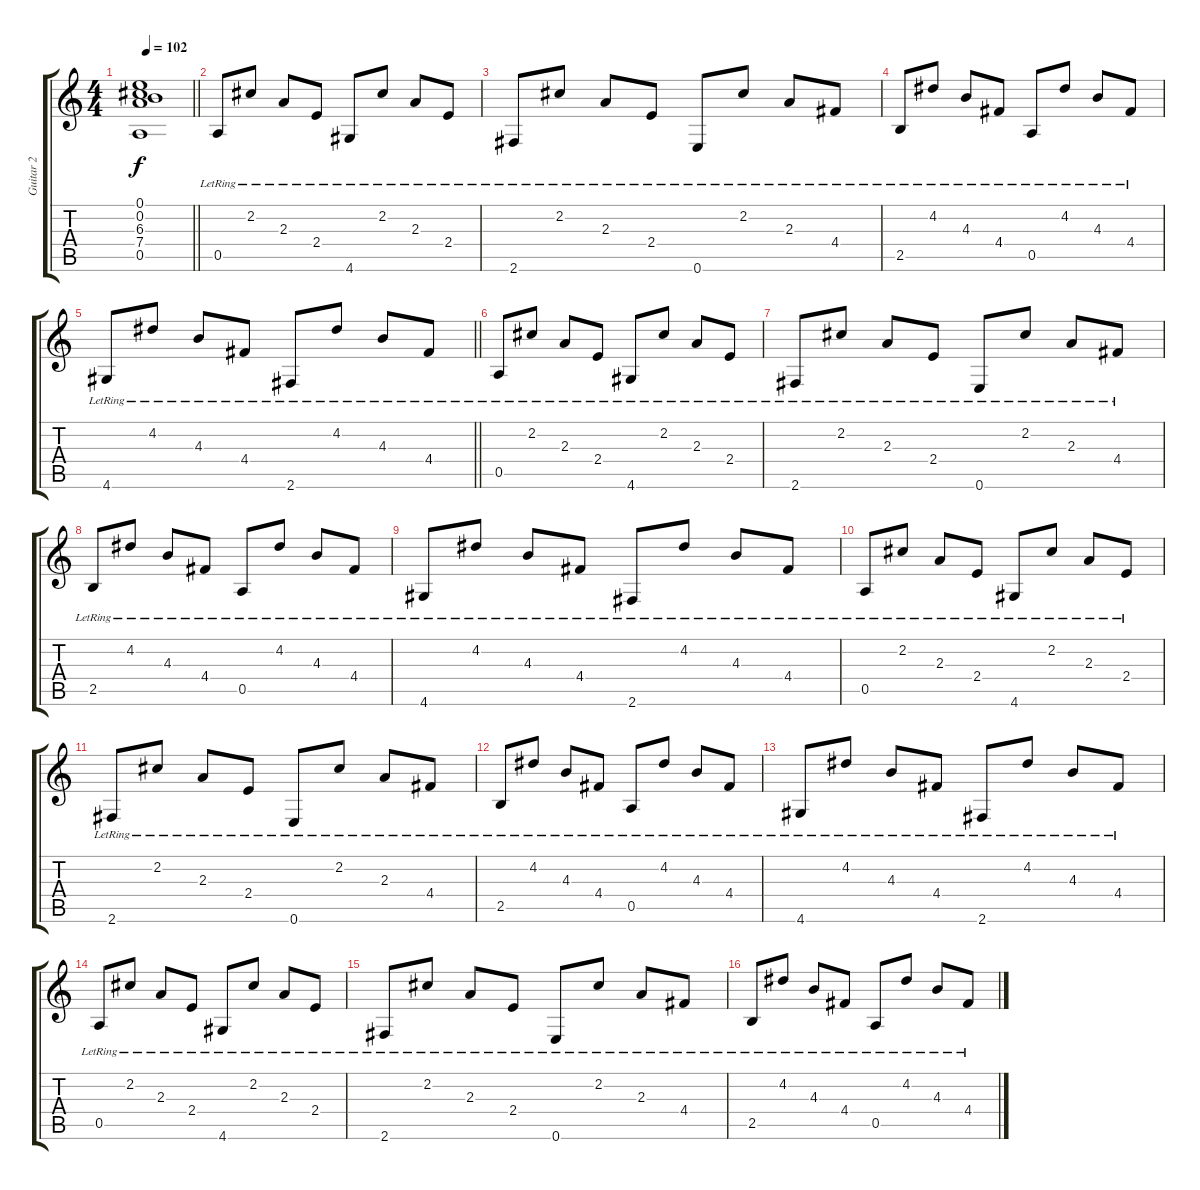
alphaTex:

\track ("Guitar 2" "Guitar 2") {instrument electricguitarclean}
\staff {score tabs}
\tuning (E4 B3 G3 D3 A2 E2) {hide}
\ts (4 4)
\tempo 102
\clef g2
\barLineRight lightlight
\ks c
(0.1{t} 0.2{t} 6.3{t} 7.4{t} 0.5{t}).1{dy f} |
0.5{lr}.8{instrument electricguitarclean} 2.2{lr}.8 2.3{lr}.8 2.4{lr}.8 4.6{lr}.8 2.2{lr}.8 2.3{lr}.8 2.4{lr}.8 |
2.6{lr}.8 2.2{lr}.8 2.3{lr}.8 2.4{lr}.8 0.6{lr}.8 2.2{lr}.8 2.3{lr}.8 4.4{lr}.8 |
2.5{lr}.8 4.2{lr}.8 4.3{lr}.8 4.4{lr}.8 0.5{lr}.8 4.2{lr}.8 4.3{lr}.8 4.4{lr}.8 |
\barLineRight lightlight
4.6{lr}.8 4.2{lr}.8 4.3{lr}.8 4.4{lr}.8 2.6{lr}.8 4.2{lr}.8 4.3{lr}.8 4.4{lr}.8 |
0.5{lr}.8 2.2{lr}.8 2.3{lr}.8 2.4{lr}.8 4.6{lr}.8 2.2{lr}.8 2.3{lr}.8 2.4{lr}.8 |
2.6{lr}.8 2.2{lr}.8 2.3{lr}.8 2.4{lr}.8 0.6{lr}.8 2.2{lr}.8 2.3{lr}.8 4.4{lr}.8 |
2.5{lr}.8 4.2{lr}.8 4.3{lr}.8 4.4{lr}.8 0.5{lr}.8 4.2{lr}.8 4.3{lr}.8 4.4{lr}.8 |
4.6{lr}.8 4.2{lr}.8 4.3{lr}.8 4.4{lr}.8 2.6{lr}.8 4.2{lr}.8 4.3{lr}.8 4.4{lr}.8 |
0.5{lr}.8 2.2{lr}.8 2.3{lr}.8 2.4{lr}.8 4.6{lr}.8 2.2{lr}.8 2.3{lr}.8 2.4{lr}.8 |
2.6{lr}.8 2.2{lr}.8 2.3{lr}.8 2.4{lr}.8 0.6{lr}.8 2.2{lr}.8 2.3{lr}.8 4.4{lr}.8 |
2.5{lr}.8 4.2{lr}.8 4.3{lr}.8 4.4{lr}.8 0.5{lr}.8 4.2{lr}.8 4.3{lr}.8 4.4{lr}.8 |
4.6{lr}.8 4.2{lr}.8 4.3{lr}.8 4.4{lr}.8 2.6{lr}.8 4.2{lr}.8 4.3{lr}.8 4.4{lr}.8 |
0.5{lr}.8 2.2{lr}.8 2.3{lr}.8 2.4{lr}.8 4.6{lr}.8 2.2{lr}.8 2.3{lr}.8 2.4{lr}.8 |
2.6{lr}.8 2.2{lr}.8 2.3{lr}.8 2.4{lr}.8 0.6{lr}.8 2.2{lr}.8 2.3{lr}.8 4.4{lr}.8 |
2.5{lr}.8 4.2{lr}.8 4.3{lr}.8 4.4{lr}.8 0.5{lr}.8 4.2{lr}.8 4.3{lr}.8 4.4{lr}.8
